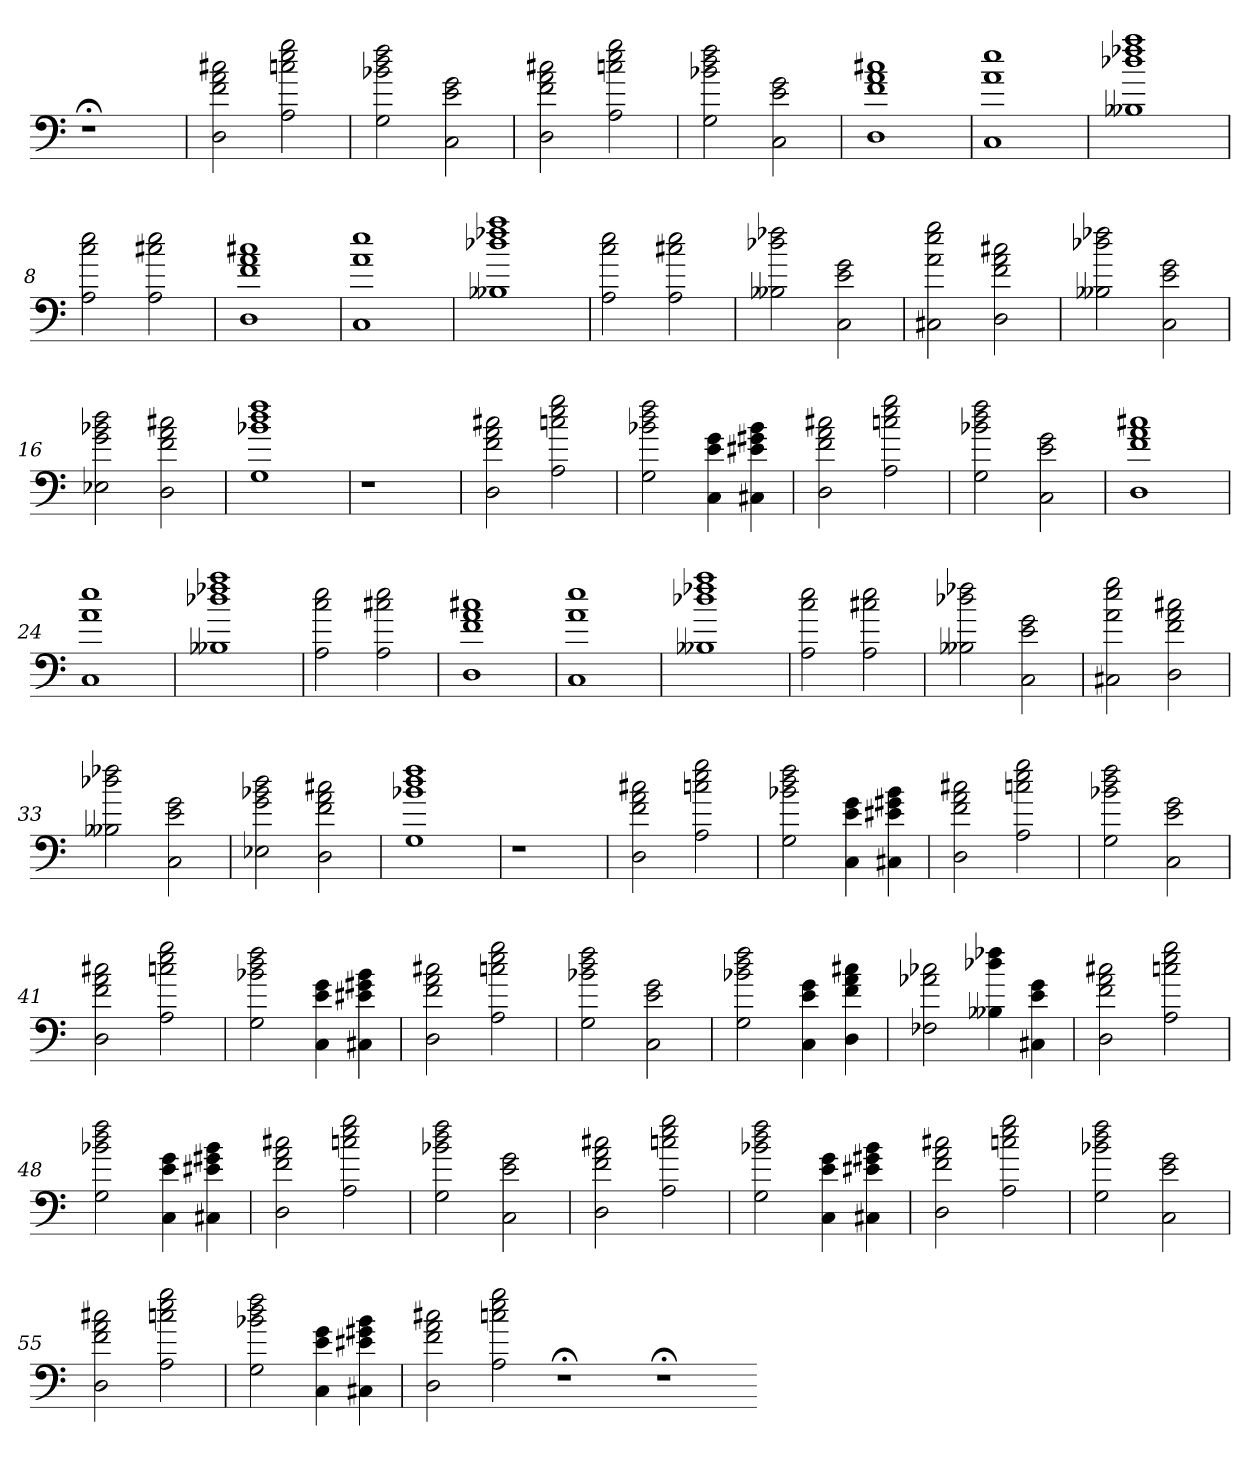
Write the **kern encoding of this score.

**kern
*part1
*staff1
=
1r;<
=1
2D 2f 2a 2cc#X
2A 2ccn 2ee 2gg
=2
2G 2b-X 2dd 2ff
2C 2e 2g
=3
2D 2f 2a 2cc#X
2A 2ccn 2ee 2gg
=4
2G 2b-X 2dd 2ff
2C 2e 2g
=5
1D 1f 1a 1cc#X
=6
1C 1a 1ee
=7
1B--X 1dd-X 1ff-X 1aa
=8
2A 2cc 2ee
2A 2cc#X 2ee
=9
1D 1f 1a 1cc#X
=10
1C 1a 1ee
=11
1B--X 1dd-X 1ff-X 1aa
=12
2A 2cc 2ee
2A 2cc#X 2ee
=13
2B--X 2dd-X 2ff-X
2C 2e 2g
=14
2C#X 2a 2ee 2gg
2D 2f 2a 2cc#X
=15
2B--X 2dd-X 2ff-X
2C 2e 2g
=16
2E-X 2g 2b-X 2dd
2D 2f 2a 2cc#X
=17
1G 1b-X 1dd 1ff
=18
1r
=19
2D 2f 2a 2cc#X
2A 2ccn 2ee 2gg
=20
2G 2b-X 2dd 2ff
4C 4e 4g
4C#X 4e#X 4g#X 4b-
=21
2D 2f 2a 2cc#X
2A 2ccn 2ee 2gg
=22
2G 2b-X 2dd 2ff
2C 2e 2g
=23
1D 1f 1a 1cc#X
=24
1C 1a 1ee
=25
1B--X 1dd-X 1ff-X 1aa
=26
2A 2cc 2ee
2A 2cc#X 2ee
=27
1D 1f 1a 1cc#X
=28
1C 1a 1ee
=29
1B--X 1dd-X 1ff-X 1aa
=30
2A 2cc 2ee
2A 2cc#X 2ee
=31
2B--X 2dd-X 2ff-X
2C 2e 2g
=32
2C#X 2a 2ee 2gg
2D 2f 2a 2cc#X
=33
2B--X 2dd-X 2ff-X
2C 2e 2g
=34
2E-X 2g 2b-X 2dd
2D 2f 2a 2cc#X
=35
1G 1b-X 1dd 1ff
=36
1r
=37
2D 2f 2a 2cc#X
2A 2ccn 2ee 2gg
=38
2G 2b-X 2dd 2ff
4C 4e 4g
4C#X 4e#X 4g#X 4b-
=39
2D 2f 2a 2cc#X
2A 2ccn 2ee 2gg
=40
2G 2b-X 2dd 2ff
2C 2e 2g
=41
2D 2f 2a 2cc#X
2A 2ccn 2ee 2gg
=42
2G 2b-X 2dd 2ff
4C 4e 4g
4C#X 4e#X 4g#X 4b-
=43
2D 2f 2a 2cc#X
2A 2ccn 2ee 2gg
=44
2G 2b-X 2dd 2ff
2C 2e 2g
=45
2G 2b-X 2dd 2ff
4C 4e 4g
4D 4f 4a 4cc#X
=46
2F-X 2a-X 2cc-X
4B--X 4dd-X 4ff-X
4C#X 4e 4g
=47
2D 2f 2a 2cc#X
2A 2ccn 2ee 2gg
=48
2G 2b-X 2dd 2ff
4C 4e 4g
4C#X 4e#X 4g#X 4b-
=49
2D 2f 2a 2cc#X
2A 2ccn 2ee 2gg
=50
2G 2b-X 2dd 2ff
2C 2e 2g
=51
2D 2f 2a 2cc#X
2A 2ccn 2ee 2gg
=52
2G 2b-X 2dd 2ff
4C 4e 4g
4C#X 4e#X 4g#X 4b-
=53
2D 2f 2a 2cc#X
2A 2ccn 2ee 2gg
=54
2G 2b-X 2dd 2ff
2C 2e 2g
=55
2D 2f 2a 2cc#X
2A 2ccn 2ee 2gg
=56
2G 2b-X 2dd 2ff
4C 4e 4g
4C#X 4e#X 4g#X 4b-
=57
2D 2f 2a 2cc#X
2A 2ccn 2ee 2gg
1r;<
1r;<
=-
*-
